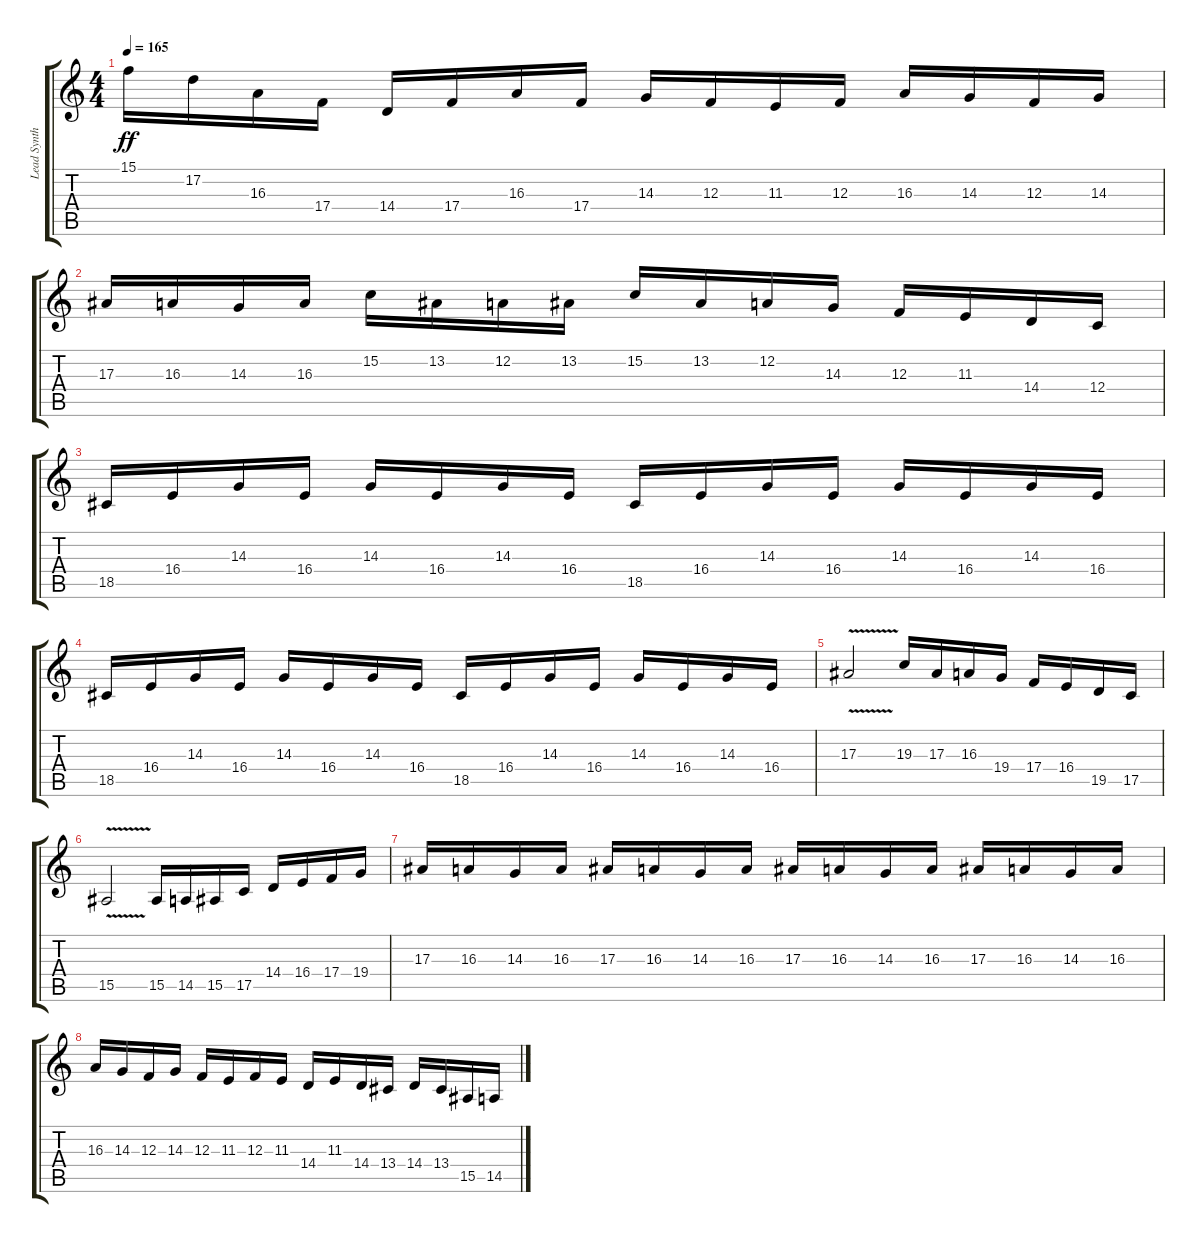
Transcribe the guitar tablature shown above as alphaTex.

\track ("Lead Synth" "Lead Synth") {instrument lead1square}
\staff {score tabs}
\tuning (D4 A3 F3 C3 G2 D2) {hide}
\ts (4 4)
\tempo 165
\clef g2
\ks c
15.1.16{dy ff} 17.2.16 16.3.16 17.4.16 14.4.16 17.4.16 16.3.16 17.4.16 14.3.16 12.3.16 11.3.16 12.3.16 16.3.16 14.3.16 12.3.16 14.3.16 |
17.3.16 16.3.16 14.3.16 16.3.16 15.2.16 13.2.16 12.2.16 13.2.16 15.2.16 13.2.16 12.2.16 14.3.16 12.3.16 11.3.16 14.4.16 12.4.16 |
18.5.16 16.4.16 14.3.16 16.4.16 14.3.16 16.4.16 14.3.16 16.4.16 18.5.16 16.4.16 14.3.16 16.4.16 14.3.16 16.4.16 14.3.16 16.4.16 |
18.5.16 16.4.16 14.3.16 16.4.16 14.3.16 16.4.16 14.3.16 16.4.16 18.5.16 16.4.16 14.3.16 16.4.16 14.3.16 16.4.16 14.3.16 16.4.16 |
17.3{v}.2 19.3.16 17.3.16 16.3.16 19.4.16 17.4.16 16.4.16 19.5.16 17.5.16 |
15.5{v}.2 15.5.16 14.5.16 15.5.16 17.5.16 14.4.16 16.4.16 17.4.16 19.4.16 |
17.3.16 16.3.16 14.3.16 16.3.16 17.3.16 16.3.16 14.3.16 16.3.16 17.3.16 16.3.16 14.3.16 16.3.16 17.3.16 16.3.16 14.3.16 16.3.16 |
16.3.16 14.3.16 12.3.16 14.3.16 12.3.16 11.3.16 12.3.16 11.3.16 14.4.16 11.3.16 14.4.16 13.4.16 14.4.16 13.4.16 15.5.16 14.5.16
